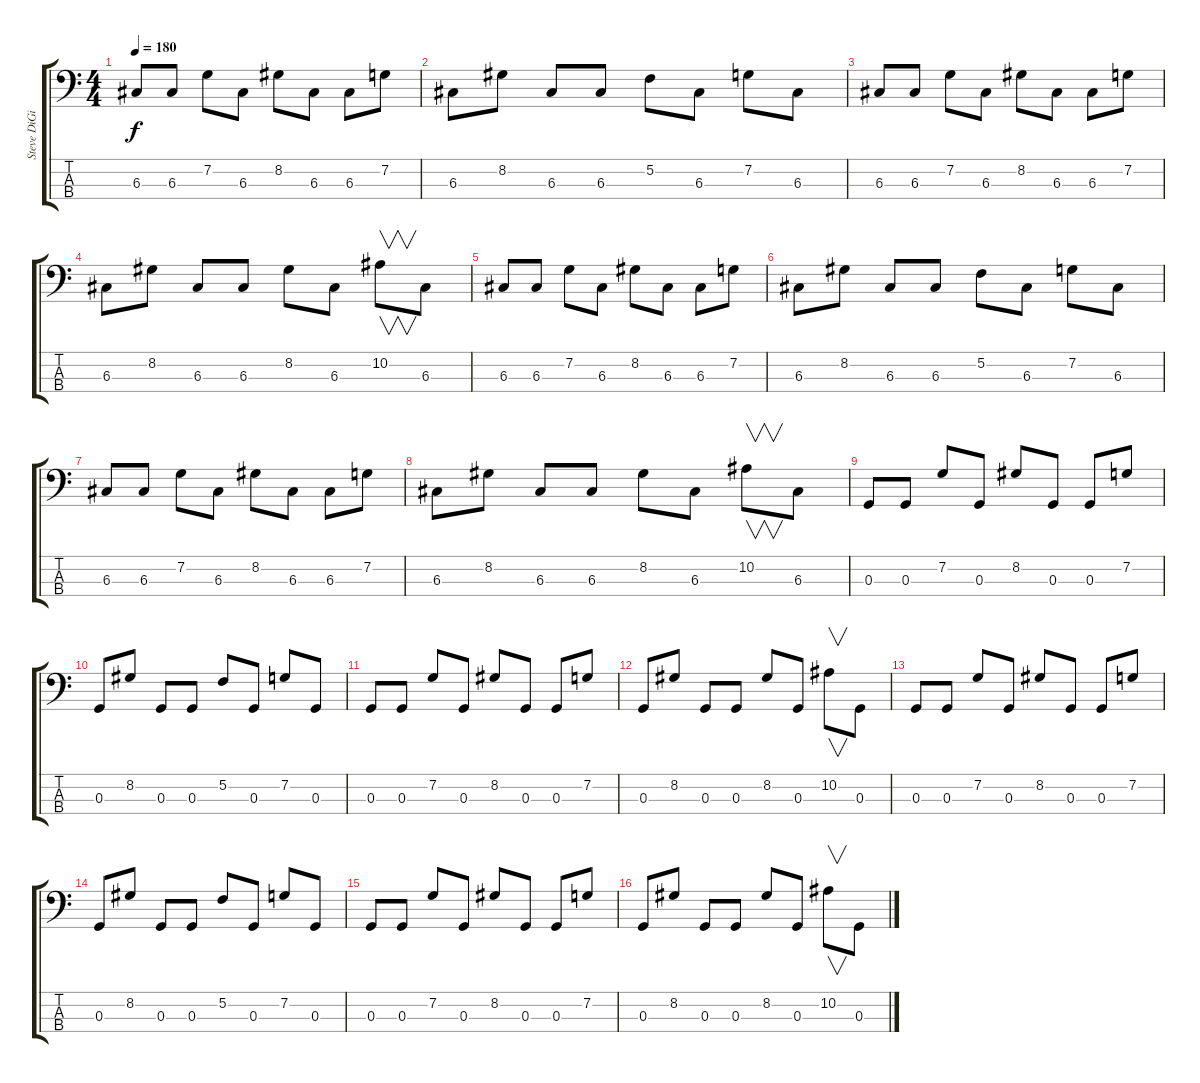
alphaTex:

\track ("Steve DiGiorgio" "Steve DiGi") {instrument electricbassfinger}
\staff {score tabs}
\tuning (F2 C2 G1 D1) {hide}
\ts (4 4)
\tempo 180
\clef f4
\ks c
6.3.8{dy f} 6.3.8 7.2.8 6.3.8 8.2.8 6.3.8 6.3.8 7.2.8 |
6.3.8 8.2.8 6.3.8 6.3.8 5.2.8 6.3.8 7.2.8 6.3.8 |
6.3.8 6.3.8 7.2.8 6.3.8 8.2.8 6.3.8 6.3.8 7.2.8 |
6.3.8 8.2.8 6.3.8 6.3.8 8.2.8 6.3.8 10.2.8{v} 6.3.8 |
6.3.8 6.3.8 7.2.8 6.3.8 8.2.8 6.3.8 6.3.8 7.2.8 |
6.3.8 8.2.8 6.3.8 6.3.8 5.2.8 6.3.8 7.2.8 6.3.8 |
6.3.8 6.3.8 7.2.8 6.3.8 8.2.8 6.3.8 6.3.8 7.2.8 |
6.3.8 8.2.8 6.3.8 6.3.8 8.2.8 6.3.8 10.2.8{v} 6.3.8 |
0.3.8 0.3.8 7.2.8 0.3.8 8.2.8 0.3.8 0.3.8 7.2.8 |
0.3.8 8.2.8 0.3.8 0.3.8 5.2.8 0.3.8 7.2.8 0.3.8 |
0.3.8 0.3.8 7.2.8 0.3.8 8.2.8 0.3.8 0.3.8 7.2.8 |
0.3.8 8.2.8 0.3.8 0.3.8 8.2.8 0.3.8 10.2.8{v} 0.3.8 |
0.3.8 0.3.8 7.2.8 0.3.8 8.2.8 0.3.8 0.3.8 7.2.8 |
0.3.8 8.2.8 0.3.8 0.3.8 5.2.8 0.3.8 7.2.8 0.3.8 |
0.3.8 0.3.8 7.2.8 0.3.8 8.2.8 0.3.8 0.3.8 7.2.8 |
0.3.8 8.2.8 0.3.8 0.3.8 8.2.8 0.3.8 10.2.8{v} 0.3.8
